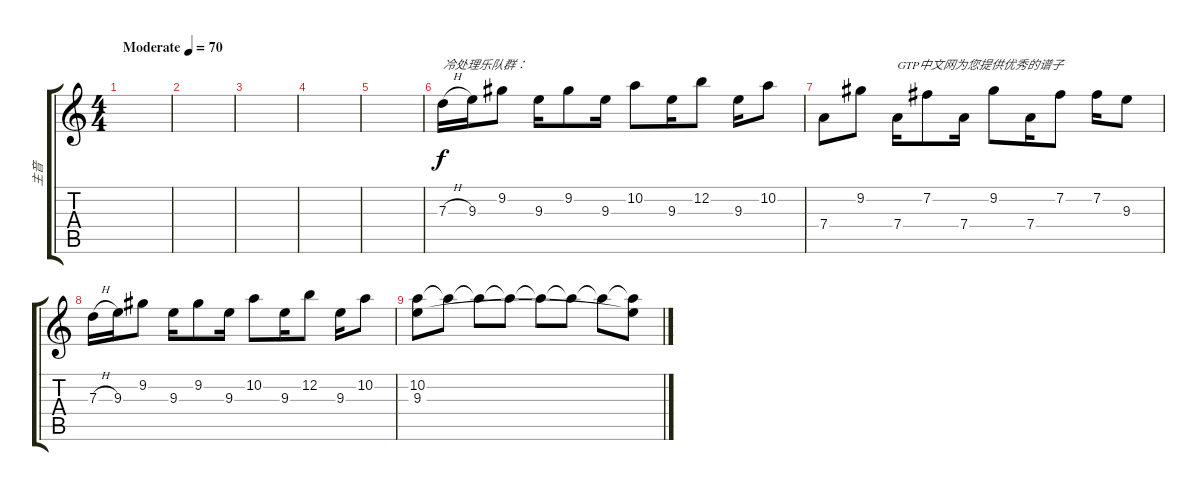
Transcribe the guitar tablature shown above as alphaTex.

\track ("主音" "主音") {instrument overdrivenguitar}
\staff {score tabs}
\tuning (E4 B3 G3 D3 A2 E2) {hide}
\ts (4 4)
\tempo (70 "Moderate")
\clef g2
\ks c
|
|
|
|
|
7.3{h}.16{txt "冷处理乐队群："} 9.3.16 9.2.8 9.3.16 9.2.8 9.3.16 10.2.8 9.3.16 12.2.8 9.3.16 10.2.8 |
7.4.8 9.2.8 7.4.16{txt "GTP中文网为您提供优秀的谱子"} 7.2.8 7.4.16 9.2.8 7.4.16 7.2.8 7.2.16 9.3.8 |
7.3{h}.16 9.3.16 9.2.8 9.3.16 9.2.8 9.3.16 10.2.8 9.3.16 12.2.8 9.3.16 10.2.8 |
(10.2 9.3).8 10.2{t}.8{volume 14} 10.2{t}.8{volume 12} 10.2{t}.8{volume 10} 10.2{t}.8{volume 9} 10.2{t}.8{volume 8} 10.2{t}.8{volume 7} (10.2{t} 9.3{t}).8{volume 5}
